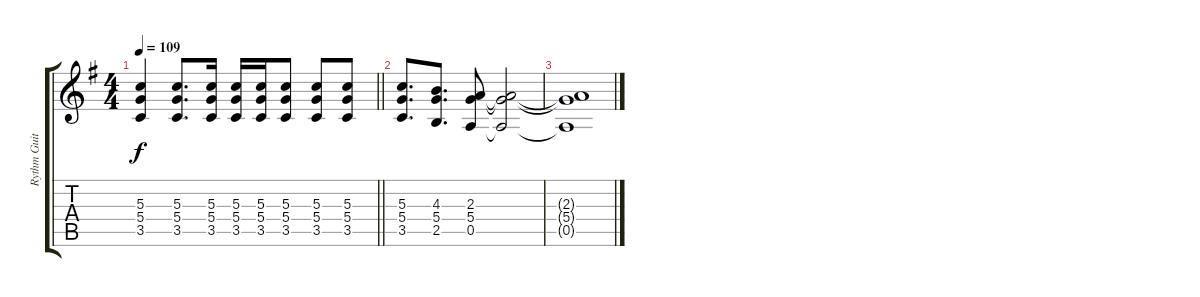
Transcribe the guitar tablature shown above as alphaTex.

\track ("Rythm Guitar" "Rythm Guit") {instrument electricguitarjazz}
\staff {score tabs}
\tuning (E4 B3 G3 D3 A2 E2) {hide}
\ts (4 4)
\tempo 109
\clef g2
\barLineRight lightlight
\ks g
(5.3 5.4 3.5).4{dy f} (5.3 5.4 3.5).8{d} (5.3 5.4 3.5).16 (5.3 5.4 3.5).16 (5.3 5.4 3.5).16 (5.3 5.4 3.5).8 (5.3 5.4 3.5).8 (5.3 5.4 3.5).8 |
(5.3 5.4 3.5).8{d} (4.3 5.4 2.5).8{d} (2.3 5.4 0.5).8 (2.3{t} 5.4{t} 0.5{t}).2 |
(2.3{t} 5.4{t} 0.5{t}).1
